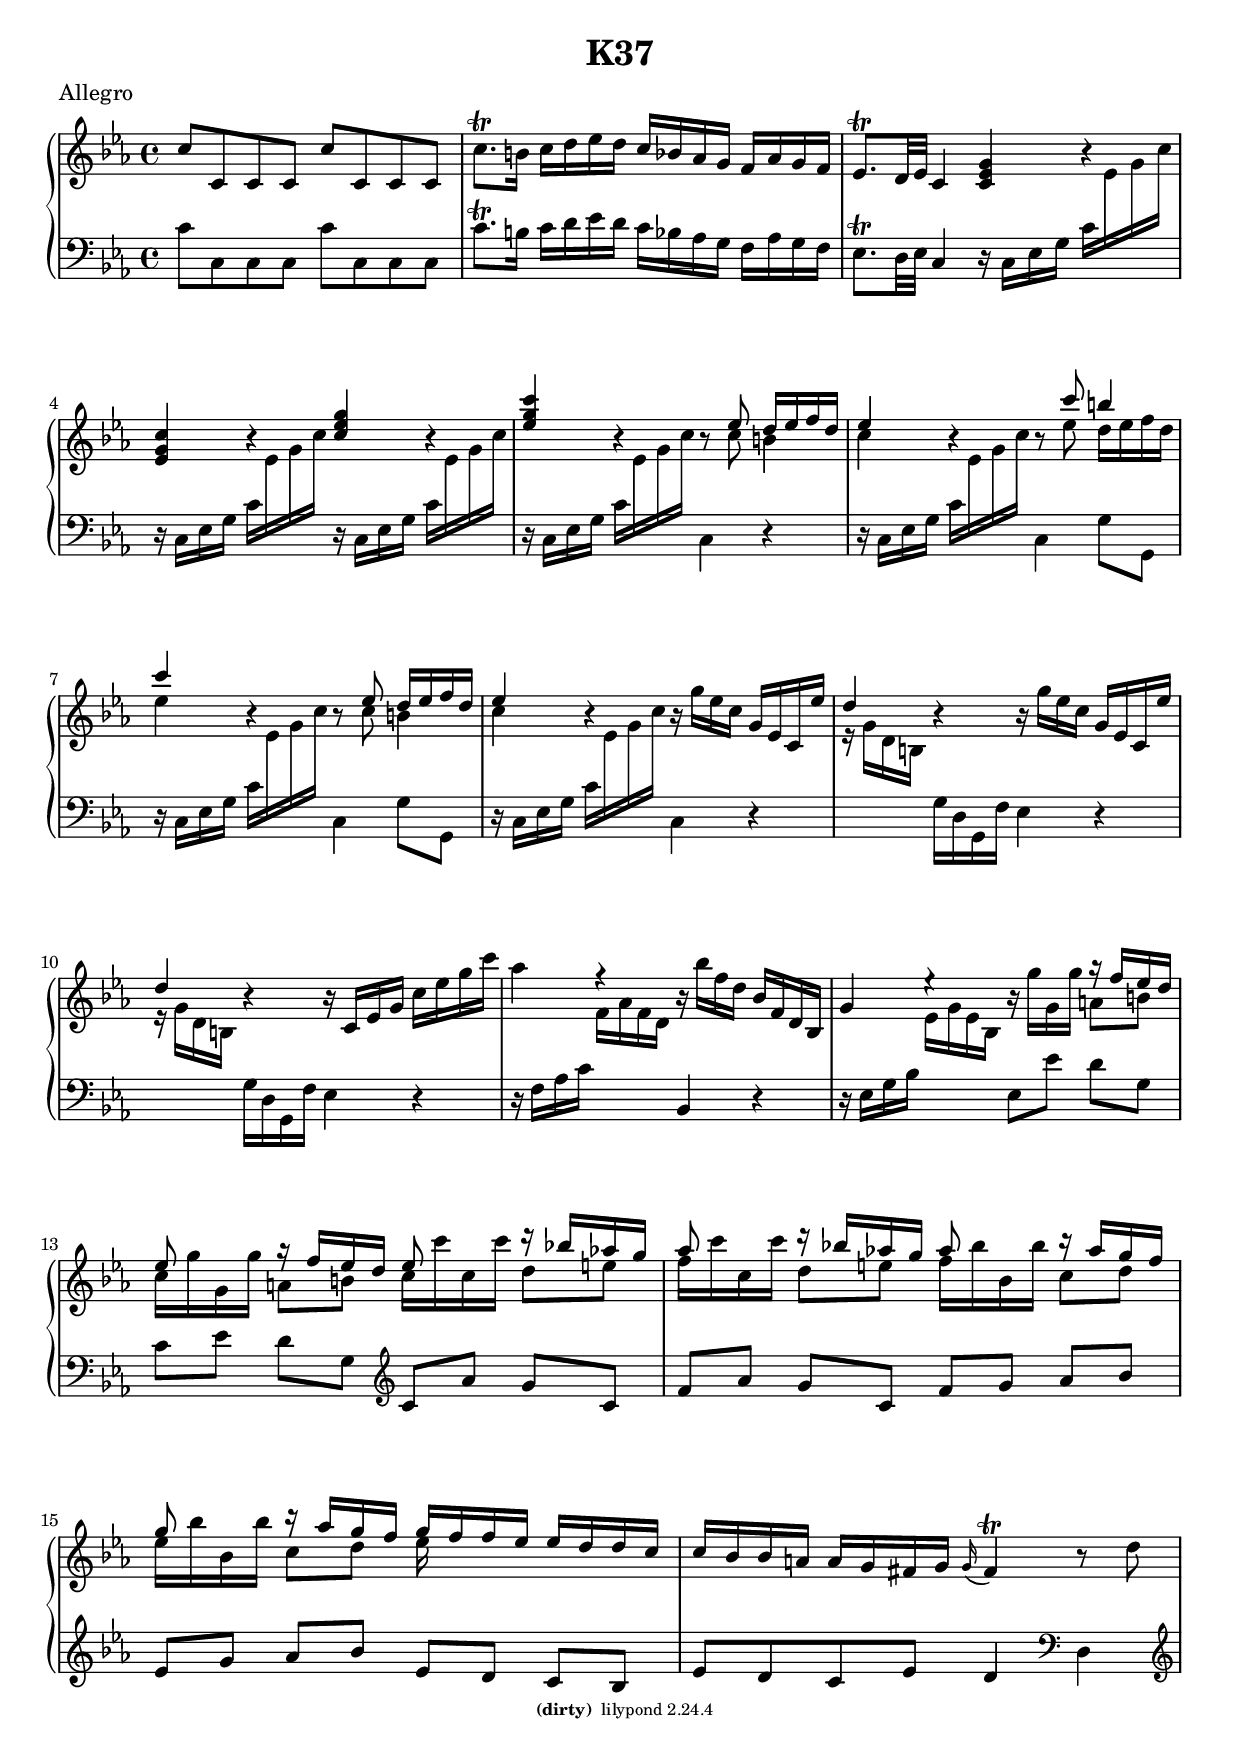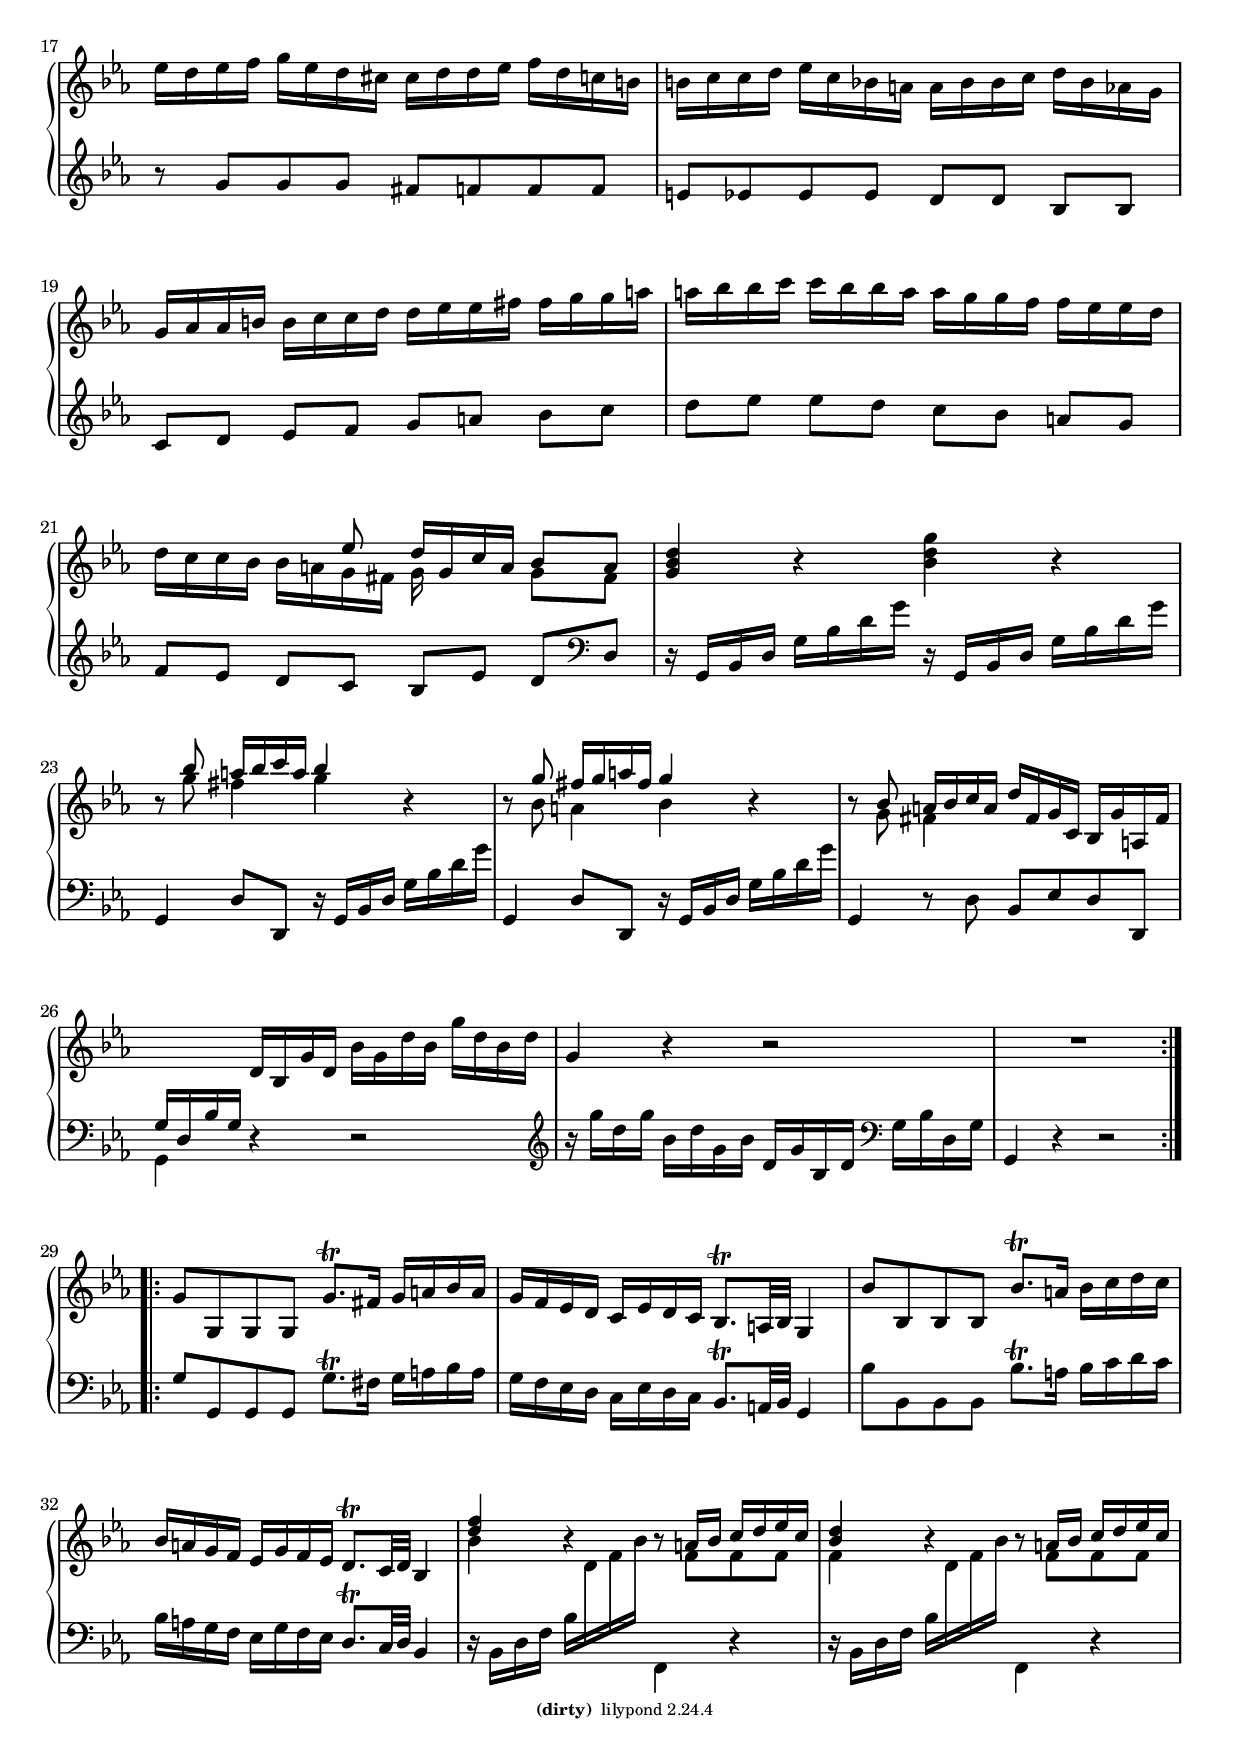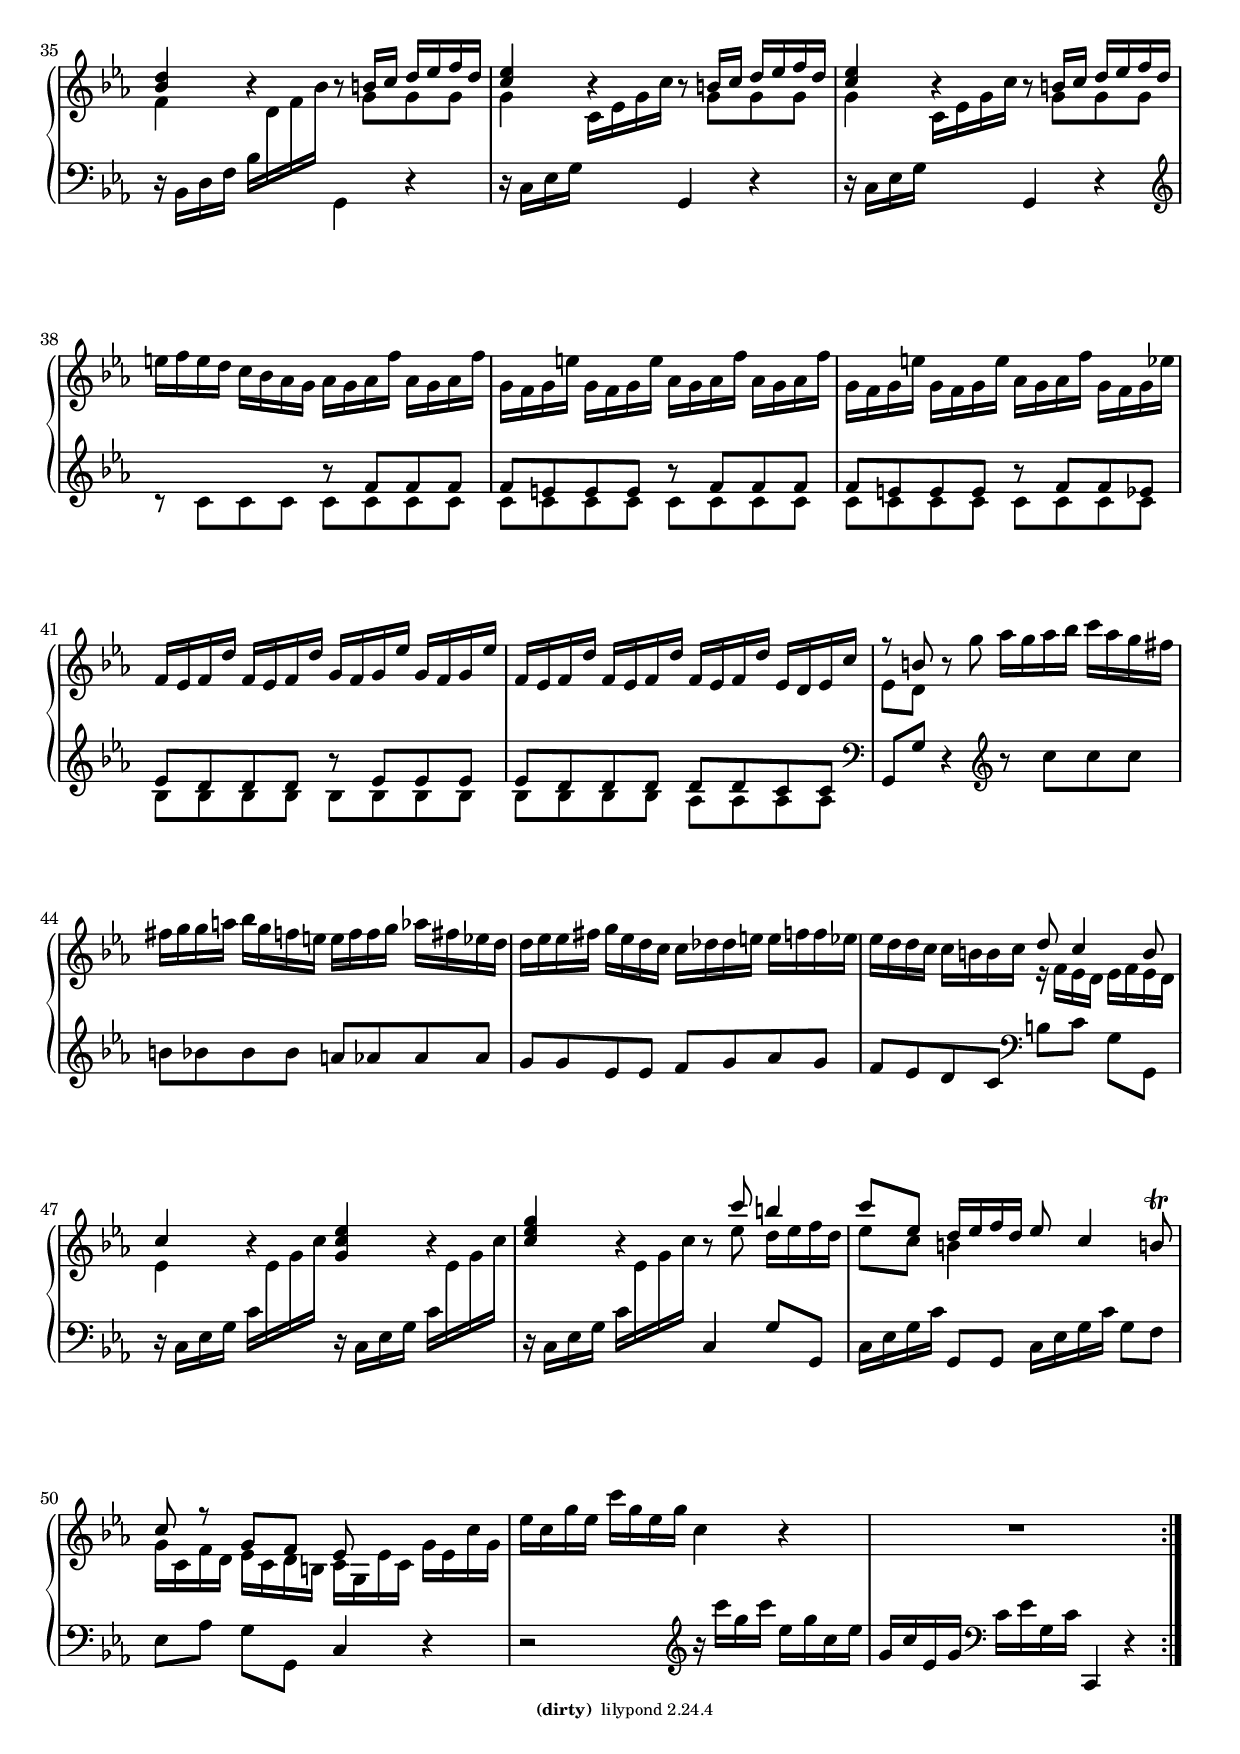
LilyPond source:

\version "2.18.2"

\include "../../general.ily"
\include "../../a4-210x297.ily"

#(set-global-staff-size 19.3)

breaks = {}
\version "2.18.2"

su = \stemUp
sd = \stemDown
sn = \stemNeutral
tu = \tieUp
td = \tieDown
tn = \tieNeutral
cstr = \change Staff = "right"
cstl = \change Staff = "left"

\header {
  title = "K37"
  meter = "Allegro"
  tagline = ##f
}

global = {
  \key c \minor
  \time 4/4
}

right = \relative c'' {
  \global
 
  \repeat volta 2 {
    c8 c, c c c' c, c c
    c'8.-\trill b16 c d ees d c bes aes g f aes g f
    ees8.-\trill d32 ees c4 \su <c ees g> r
    
    <ees g c> r <c' ees g> r
    <ees g c> r r8 <<{ ees d16 ees f d ees4 } \\ { c8 b4 c }>>
    r r8 <<{ c' b4 c } \\ { ees,8 d16 ees f d ees4 }>>
    
    r r8 <<{ ees d16 ees f d ees4 } \\ { c8 b4 c }>>
    r \repeat unfold 2 { r16 \sd g' ees c \su g ees c ees' d4 r }
    
    r16 \sn c, ees g c ees g c
    aes4 f\rest r16 bes f d bes f d bes
    g'4 ees'\rest r16
    <<{ s16 \repeat unfold 2 { s8 r16 f ees d ees8 } 
        \repeat unfold 2 { s8 r16 bes'! aes! g aes8 }
        \repeat unfold 2 { s8 r16 aes g f } \alternative { {g8} {g16 f f ees} }
      } \\
      { \repeat unfold 2 { g16 g, g' a,8 b c16 } 
        \repeat unfold 2 { c' c, c' d,8 e f16 }
        \repeat unfold 2 { bes bes, bes' c,8 d ees16 }
    }>>
    
    \su ees d d c
    c bes bes a a g fis g \appoggiatura g fis4-\trill  r8 \sn d'
    ees16 d ees f g ees d cis cis d d ees f d c b
    b c c d ees c bes a a bes bes c \sd d bes aes g
    \sn g aes aes b b c c d d ees ees fis fis g g a
    
    a bes bes c c bes bes a a g g f f ees ees d
    d c c bes <<{ s8 ees d16 g, c a bes8 a } \\ { bes16 a g fis g s s8 g fis }>>
    \once \su <g bes d>4 r <bes d g> r
    
    r8 <<{ bes'8 a16 bes c a bes4 } \\ { g8 fis4 g }>> r
    r8 <<{ g fis16 g a fis g4 } \\ { bes,8 a4 bes }>> r
    r8 <<{ bes8 a16 bes c a d fis, g c, bes g' a, fis' } \\ { g8 fis4 }>>
    
    \cstl \su g,16 d bes' g \cstr \sn d' bes g' d bes' g d' bes g' d bes d
    g,4 r r2
    R1
  }
  
  \repeat volta 2 {
    g8 g, g g g'8.-\trill fis16 g a bes a
    g f ees d c ees d c bes8.-\trill a32 bes g4
    bes'8 bes, bes bes bes'8.-\trill a16 bes c d c
    bes a g f ees g f ees d8.-\trill c32 d bes4
    
    <<{ <d' f>4 } \\ { bes }>>
    \repeat unfold 2 { r4 r8 <<{ a16 bes c d ees c <bes d>4 } \\ { f8 f f f4 }>> }
    \repeat unfold 2 { bes\rest r8 <<{ b16 c d ees f d <c ees>4 } \\ { g8 g g g4 }>> }
    bes\rest r8 <<{ b16 c d ees f d } \\ { g,8 g g }>>
    
    \sd e'16 f e d c bes aes g 
    \repeat unfold 2 {
      \repeat unfold 2 { aes g aes f' }
      \repeat unfold 2 { g, f g e' }
    } aes, g aes f' g, f g ees'
    
    \su \repeat unfold 2 { f, ees f d' } \repeat unfold 2 { g, f g ees' }
    \repeat unfold 3 { f, ees f d' } ees, d ees c' \sn
    <<{ r8 b } \\ { ees,[ d] }>> r g' aes16 g aes bes c aes g fis
    
    fis g g a bes g f e e f f g aes fis ees d
    d ees ees fis g ees d c c des des e e f f ees
    ees d d c c b b c <<{ d8 c4 b8 c4 } \\ { r16 f, ees d ees f ees d ees4 }>>
    
    \su r <g c ees> r <c ees g> r r8
    <<{ c'8 b4 c8 ees, d16 ees f d ees8 c4 b!8-\trill } \\ 
      { ees d16 ees f d ees8 c b4 }>>
    
    <<{ c8 r g f ees } \\ { g16 c, f d ees c d b c g ees' c g' ees c' g }>>
    \sd ees' c g' ees c' g ees g c,4 r
    R1
  }
}
 
left = \relative c' {
  \global
  
  \repeat volta 2 {
    c8 c, c c c' c, c c
    c'8.-\trill b16 c d ees d c bes aes g f aes g f
    ees8.-\trill d32 ees c4
    
    \repeat unfold 4 { \sd \cstl r16 c ees g c \cstr ees g c }
    \cstl c,,4 r 
    \repeat unfold 2 { 
      \cstl r16 c ees g c \cstr ees g c \cstl c,,4 g'8 g,
    } r16 c ees g c \cstr ees g c \cstl c,,4 r
    
    \repeat unfold 2 { \cstr \sd r16 g'' d b \cstl g d g, f' ees4 r }
    r16 f aes c \cstr \sd f aes f d \cstl \sn bes,4 r
    
    r16 ees g bes \cstr \sd ees g ees bes \cstl ees,8[ ees'] d[ g,]
    c[ ees] d[ g,] \clef treble \sn c[ aes'] g[ c,]
    
    f[ aes] g[ c,] f[ g] aes[ bes]
    ees,[ g] aes[ bes] ees,[ d] c[ bes]
    ees d c ees d4 \clef bass d,
    
    \clef treble r8 g' g g fis f f f
    e ees ees ees d[ d] bes[ bes]
    c[ d] ees[ f] g[ a] bes[ c]
    d[ ees] ees[ d] c[ bes] a[ g]
    f[ ees] d[ c] bes[ ees] d[ \clef bass d,]
    
    r16 g, bes d g bes d g \repeat unfold 2 {
      r16 g,, bes d g bes d g g,,4 d'8 d, }
    r16 g bes d g bes d g
    g,,4 r8 d' bes ees d d,
    \once \sd g4 r r2
    \clef treble r16 g''' d g bes, d g, bes d, g bes, d \clef bass g, bes d, g
    g,4 r r2
  }
  
  \repeat volta 2 {
    g'8 g, g g g'8.-\trill fis16 g a bes a
    g f ees d \sd c ees d c \sn bes8.-\trill a32 bes g4
    bes'8 bes, bes bes bes'8.-\trill a16 bes c d c
    bes a g f ees g f ees d8.-\trill c32 d bes4
    
    \repeat unfold 3 { \sd \cstl r16 bes d f bes \cstr d f bes \cstl }
    \alternative { {f,,4 r} {f r} {g r} }
    \repeat unfold 2 { \cstl r16 c ees g \cstr \sd c ees g c \cstl \sn g,,4 r }
    
    \clef treble 
    <<{ s2 \repeat unfold 2 { b''8\rest f f f f e e e }
        b'8\rest f f ees
        ees d d d b'8\rest ees, ees ees 
        ees d d d d d c c 
      } \\
      { c8\rest \repeat unfold 23 { c }
        \repeat unfold 12 { bes } 
        aes aes aes aes
    }>>
    
    \clef bass g, g' r4 \clef treble r8 c' c c
    b bes bes bes a aes aes aes 
    g g ees ees f g aes g
    f ees d c \clef bass \sd b[ c] g[ g,]
    
    \repeat unfold 3 { \cstl r16 c ees g c \cstr ees g c }
    \sn \cstl c,,4 g'8 g,
    c16 ees g c g,8 g c16 ees g c g8 f
    
    ees[ aes] \sd g[ g,] \sn c4 r
    r2 \clef treble r16 c''' g c ees, g c, ees
    g, c ees, g \clef bass c, ees g, c c,,4 r
  }
}

\score {
  \new PianoStaff <<
    \new Staff = "right" {
      << 
        \breaks
        \right
      >>
    }
    \new Staff = "left" { 
      <<
      \clef bass \left 
      \breaks
      >>
    }
  >>
  \layout { indent = 0 }
}

